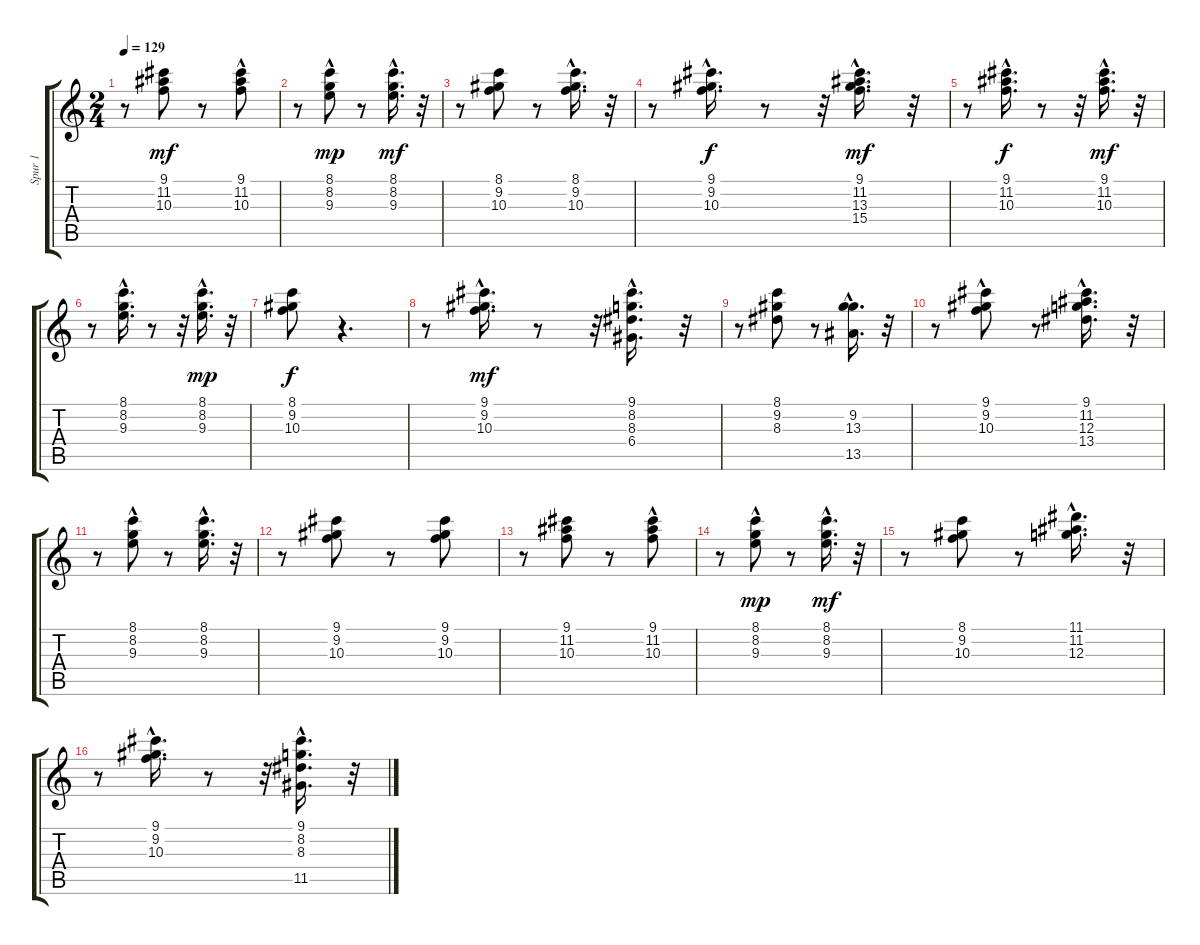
\track ("Spur 1" "Spur 1") {instrument acousticguitarnylon}
\staff {score tabs}
\tuning (E4 B3 G3 D3 A2 E2) {hide}
\ts (2 4)
\tempo 129
\clef g2
\ks c
r.8{dy mf} (9.1 11.2 10.3).8 r.8 (9.1{hac} 11.2{hac} 10.3).8 |
r.8 (8.1 8.2{hac} 9.3).8{dy mp} r.8 (8.1{hac} 8.2{hac} 9.3{hac}).16{d dy mf} r.32 |
r.8 (8.1 9.2 10.3).8 r.8 (8.1{hac} 9.2{hac} 10.3{hac}).16{d} r.32 |
r.8 (9.1{hac} 9.2{hac} 10.3{hac}).16{d dy f} r.8 r.32 (9.1{hac} 11.2 13.3{hac} 15.4{hac}).16{d dy mf} r.32 |
r.8 (9.1{hac} 11.2 10.3{hac}).16{d dy f} r.8 r.32 (9.1 11.2{hac} 10.3{hac}).16{d dy mf} r.32 |
r.8 (8.1{hac} 8.2{hac} 9.3{hac}).16{d} r.8 r.32 (8.1 8.2 9.3{hac}).16{d dy mp} r.32 |
(8.1 9.2 10.3).8{dy f} r.4{d} |
r.8 (9.1{hac} 9.2{hac} 10.3{hac}).16{d dy mf} r.8 r.32 (9.1{hac} 8.2{hac} 8.3{hac} 6.4{hac}).16{d} r.32 |
r.8 (8.1 9.2 8.3).8 r.8 (9.2{hac} 13.3{hac} 13.5{hac}).16{d} r.32 |
r.8 (9.1{hac} 9.2{hac} 10.3).8 r.8 (9.1{hac} 11.2{hac} 12.3{hac} 13.4{hac}).16{d} r.32 |
r.8 (8.1 8.2{hac} 9.3).8 r.8 (8.1{hac} 8.2{hac} 9.3{hac}).16{d} r.32 |
r.8 (9.1 9.2 10.3).8 r.8 (9.1 9.2 10.3).8 |
r.8 (9.1 11.2 10.3).8 r.8 (9.1{hac} 11.2{hac} 10.3).8 |
r.8 (8.1 8.2{hac} 9.3).8{dy mp} r.8 (8.1{hac} 8.2{hac} 9.3{hac}).16{d dy mf} r.32 |
r.8 (8.1 9.2 10.3).8 r.8 (11.1{hac} 11.2{hac} 12.3{hac}).16{d} r.32 |
r.8 (9.1{hac} 9.2{hac} 10.3{hac}).16{d} r.8 r.32 (9.1{hac} 8.2{hac} 8.3{hac} 11.5{hac}).16{d} r.32
